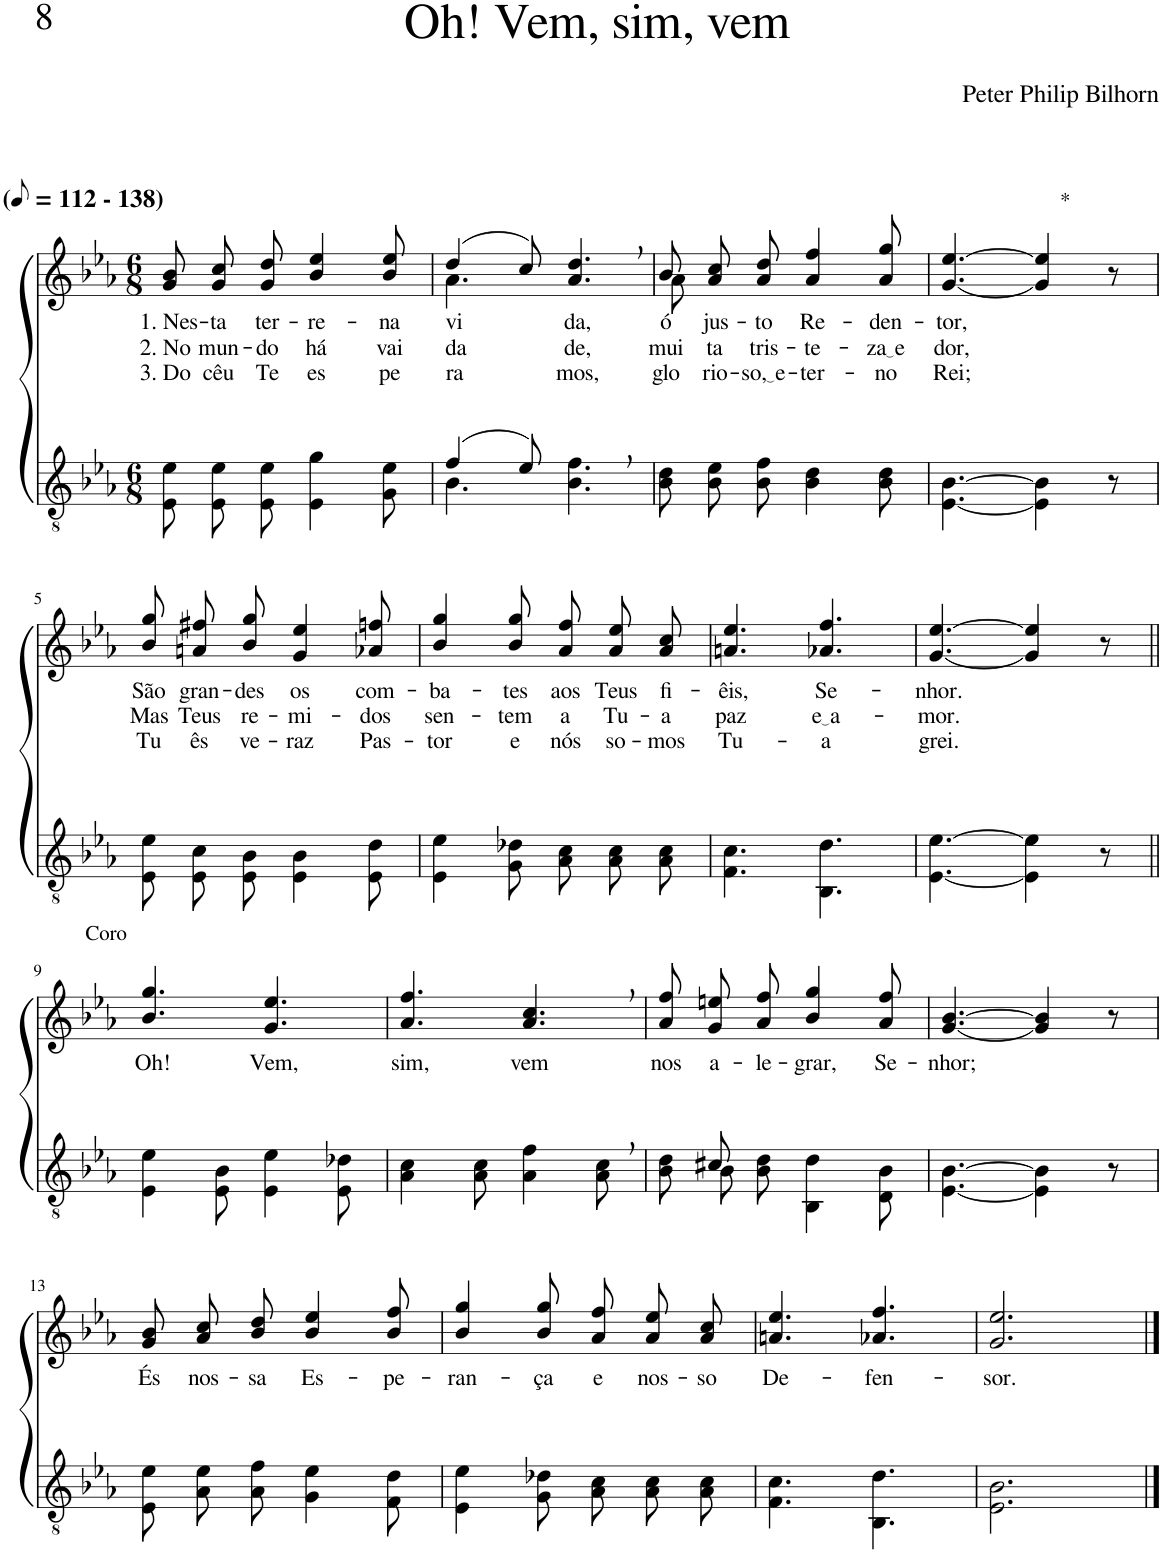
**kern	**kern	**text	**text	**text
*part2	*part1	*part1	*part1	*part1
*staff2	*staff1	*staff1	*staff1	*staff1
*I"Parte III e IV	*I"Parte I e II	*	*	*
*clefGv2	*clefG2	*	*	*
*Trd3c5	*Trd3c5	*	*	*
*k[b-e-a-]	*k[b-e-a-]	*	*	*
*M6/8	*M6/8	*	*	*
*MM56	*MM56	*	*	*
=1	=1	=1	=1	=1
!	!LO:TX:a:B:t=(	!	!	!
!	!LO:TX:a:B:t=- 138)	!	!	!
!	!	!LO:LY:b	!LO:LY:b	!LO:LY:b
8E-/ 8e-/L	8g\ 8b-\L	1. Nes-	2. No	3. Do
!	!	!LO:LY:b	!LO:LY:b	!LO:LY:b
8E-/ 8e-/	8g\ 8cc\	-ta	mun-	cêu
!	!	!LO:LY:b	!LO:LY:b	!LO:LY:b
8E-/ 8e-/J	8g\ 8dd\J	ter-	-do	Te
!	!	!LO:LY:b	!LO:LY:b	!LO:LY:b
4E-\ 4g\	4b-/ 4ee-/	-re-	há	es
!	!	!LO:LY:b	!LO:LY:b	!LO:LY:b
8G\ 8e-\	8b-/ 8ee-/	-na	vai-	pe-
=2	=2	=2	=2	=2
*^	*^	*	*	*
!	!	!	!	!LO:LY:b	!LO:LY:b	!LO:LY:b
(4f/	4.B-\	(4dd/	4.a-\	vi-	-da-	-ra-
8e-/)	.	8cc/)	.	.	.	.
!	!	!	!	!LO:LY:b	!LO:LY:b	!LO:LY:b
8ryy	4.B-\ 4.f\	4.a-/, 4.dd/,	4.ryy	-da,	-de,	-mos,
4ryy	.	.	.	.	.	.
*v	*v	*	*	*	*	*
=3	=3	=3	=3	=3	=3
!	!	!	!LO:LY:b	!LO:LY:b	!LO:LY:b
8B-\ 8d\L	8b-\L	8a-\	ó	mui-	glo
!	!	!	!LO:LY:b	!LO:LY:b	!LO:LY:b
8B-\ 8e-\	8a-\ 8cc\	2ryy	jus-	-ta	rio-
!	!	!	!LO:LY:b	!LO:LY:b	!LO:LY:b
8B-\ 8f\J	8a-\ 8dd\J	.	-to	tris-	so, e
!	!	!	!LO:LY:b	!LO:LY:b	!LO:LY:b
4B-\ 4d\	4a-/ 4ff/	.	Re-	-te-	-ter-
!	!	!	!LO:LY:b	!LO:LY:b	!LO:LY:b
8B-\ 8d\	8a-/ 8gg/	8ryy	-den-	za e	-no
=4	=4	=4	=4	=4	=4
!	!	!	!LO:LY:b	!LO:LY:b	!LO:LY:b
*	*v	*v	*	*	*
[4.E-\ [4.B-\	[4.g/ [4.ee-/	-tor,	dor,	Rei;
!	!LO:TX:a:t=*	!	!	!
4E-\] 4B-\]	4g/] 4ee-/]	.	.	.
8r	8r	.	.	.
!!LO:LB:g=z
=5	=5	=5	=5	=5
!	!	!LO:LY:b	!LO:LY:b	!LO:LY:b
8E-/ 8e-/L	8b-\ 8gg\L	São	Mas	Tu
!	!	!LO:LY:b	!LO:LY:b	!LO:LY:b
8E-/ 8c/	8an\ 8ff#X\	gran-	Teus	ês
!	!	!LO:LY:b	!LO:LY:b	!LO:LY:b
8E-/ 8B-/J	8b-\ 8gg\J	-des	re-	ve-
!	!	!LO:LY:b	!LO:LY:b	!LO:LY:b
4E-\ 4B-\	4g/ 4ee-/	os	-mi-	-raz
!	!	!LO:LY:b	!LO:LY:b	!LO:LY:b
8E-\ 8d\	8a-X/ 8ffn/	com-	-dos	Pas-
=6	=6	=6	=6	=6
!	!	!LO:LY:b	!LO:LY:b	!LO:LY:b
4E-\ 4e-\	4b-/ 4gg/	-ba-	sen-	-tor
!	!	!LO:LY:b	!LO:LY:b	!LO:LY:b
8G\ 8d-X\	8b-/ 8gg/	-tes	-tem	e
!	!	!LO:LY:b	!LO:LY:b	!LO:LY:b
8A-\ 8c\L	8a-\ 8ff\L	aos	a	nós
!	!	!LO:LY:b	!LO:LY:b	!LO:LY:b
8A-\ 8c\	8a-\ 8ee-\	Teus	Tu-	so-
!	!	!LO:LY:b	!LO:LY:b	!LO:LY:b
8A-\ 8c\J	8a-\ 8cc\J	fi-	-a	-mos
=7	=7	=7	=7	=7
!	!	!LO:LY:b	!LO:LY:b	!LO:LY:b
4.F\ 4.c\	4.an/ 4.ee-/	-êis,	paz	Tu-
!	!	!LO:LY:b	!LO:LY:b	!LO:LY:b
4.BB-\ 4.d\	4.a-X/ 4.ff/	Se-	e a	-a
=8	=8	=8	=8	=8
!	!	!LO:LY:b	!LO:LY:b	!LO:LY:b
[4.E-\ [4.e-\	[4.g/ [4.ee-/	-nhor.	-mor.	grei.
4E-\] 4e-\]	4g/] 4ee-/]	.	.	.
8r	8r	.	.	.
!!LO:LB:g=z
=9||	=9||	=9||	=9||	=9||
!	!LO:TX:a:t=Coro	!	!	!
!	!	!LO:LY:b	!	!
4E-\ 4e-\	4.b-/ 4.gg/	Oh!	.	.
8E-\ 8B-\	.	.	.	.
!	!	!LO:LY:b	!	!
4E-\ 4e-\	4.g/ 4.ee-/	Vem,	.	.
8E-\ 8d-X\	.	.	.	.
=10	=10	=10	=10	=10
!	!	!LO:LY:b	!	!
4A-\ 4c\	4.a-/ 4.ff/	sim,	.	.
8A-\ 8c\	.	.	.	.
!	!	!LO:LY:b	!	!
4A-\ 4f\	4.a-/, 4.cc/,	vem	.	.
8A-\, 8c\,	.	.	.	.
=11	=11	=11	=11	=11
*^	*	*	*	*
!	!	!	!LO:LY:b	!	!
8ryy	8B-\ 8d\L	8a-\ 8ff\L	nos	.	.
!	!	!	!LO:LY:b	!	!
8c#X/	8B-\	8g\ 8een\	a-	.	.
!	!	!	!LO:LY:b	!	!
2ryy	8B-\ 8d\J	8a-\ 8ff\J	-le-	.	.
!	!	!	!LO:LY:b	!	!
.	4BB-\ 4d\	4b-/ 4gg/	-grar,	.	.
!	!	!	!LO:LY:b	!	!
.	8D\ 8B-\	8a-/ 8ff/	Se-	.	.
=12	=12	=12	=12	=12	=12
!	!	!	!LO:LY:b	!	!
*v	*v	*	*	*	*
[4.E-\ [4.B-\	[4.g/ [4.b-/	-nhor;	.	.
4E-\] 4B-\]	4g/] 4b-/]	.	.	.
8r	8r	.	.	.
!!LO:LB:g=z
=13	=13	=13	=13	=13
!	!	!LO:LY:b	!	!
8E-\ 8e-\L	8g\ 8b-\L	És	.	.
!	!	!LO:LY:b	!	!
8A-\ 8e-\	8a-\ 8cc\	nos-	.	.
!	!	!LO:LY:b	!	!
8A-\ 8f\J	8b-\ 8dd\J	-sa	.	.
!	!	!LO:LY:b	!	!
4G\ 4e-\	4b-/ 4ee-/	Es-	.	.
!	!	!LO:LY:b	!	!
8F\ 8d\	8b-/ 8ff/	-pe-	.	.
=14	=14	=14	=14	=14
!	!	!LO:LY:b	!	!
4E-\ 4e-\	4b-/ 4gg/	-ran-	.	.
!	!	!LO:LY:b	!	!
8G\ 8d-X\	8b-/ 8gg/	-ça	.	.
!	!	!LO:LY:b	!	!
8A-\ 8c\L	8a-\ 8ff\L	e	.	.
!	!	!LO:LY:b	!	!
8A-\ 8c\	8a-\ 8ee-\	nos-	.	.
!	!	!LO:LY:b	!	!
8A-\ 8c\J	8a-\ 8cc\J	-so	.	.
=15	=15	=15	=15	=15
!	!	!LO:LY:b	!	!
4.F\ 4.c\	4.an/ 4.ee-/	De-	.	.
!	!	!LO:LY:b	!	!
4.BB-\ 4.d\	4.a-X/ 4.ff/	-fen-	.	.
=16	=16	=16	=16	=16
!	!	!LO:LY:b	!	!
2.E-\ 2.B-\	2.g/ 2.ee-/	-sor.	.	.
==	==	==	==	==
*-	*-	*-	*-	*-
